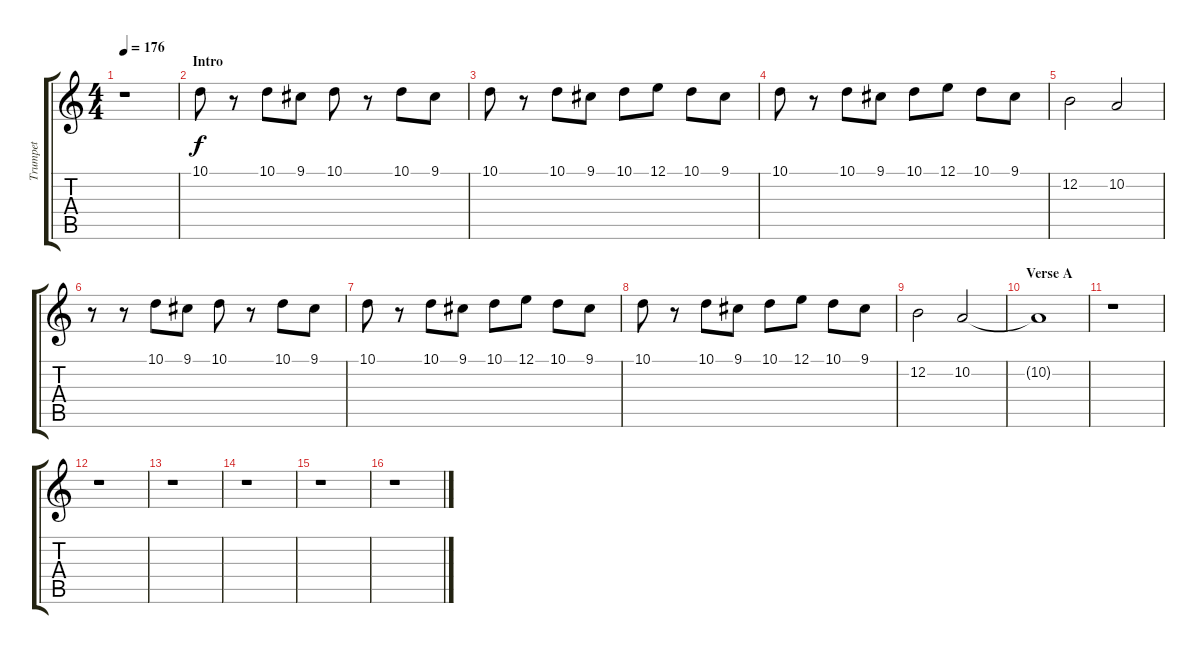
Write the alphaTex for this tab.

\track ("Trumpet" "Trumpet") {instrument trumpet}
\staff {score tabs}
\tuning (E4 B3 G3 D3 A2 E2) {hide}
\ts (4 4)
\tempo 176
\clef g2
\ks c
r.1{dy f instrument trumpet} |
\section ("" "Intro")
10.1.8 r.8 10.1.8 9.1.8 10.1.8 r.8 10.1.8 9.1.8 |
10.1.8 r.8 10.1.8 9.1.8 10.1.8 12.1.8 10.1.8 9.1.8 |
10.1.8 r.8 10.1.8 9.1.8 10.1.8 12.1.8 10.1.8 9.1.8 |
12.2.2 10.2.2 |
r.8 r.8 10.1.8 9.1.8 10.1.8 r.8 10.1.8 9.1.8 |
10.1.8 r.8 10.1.8 9.1.8 10.1.8 12.1.8 10.1.8 9.1.8 |
10.1.8 r.8 10.1.8 9.1.8 10.1.8 12.1.8 10.1.8 9.1.8 |
12.2.2 10.2.2 |
\section ("" "Verse A")
10.2{t}.1{volume 0} |
r.1{volume 13} |
r.1 |
r.1 |
r.1 |
r.1 |
r.1
